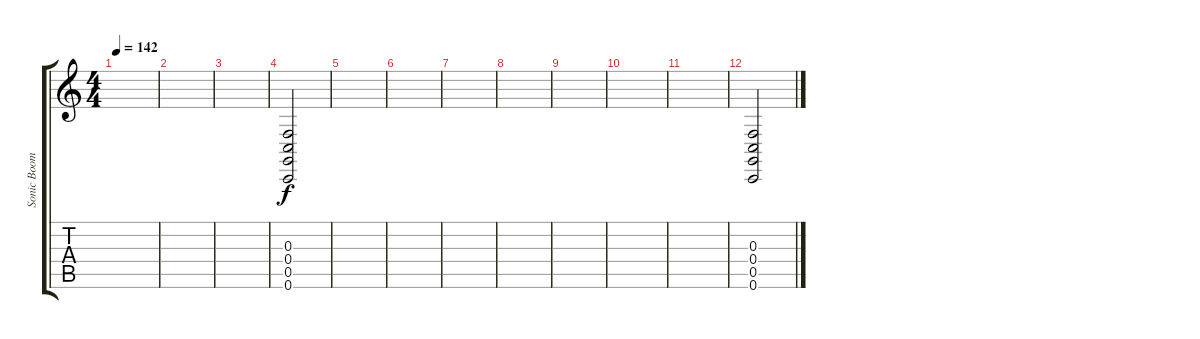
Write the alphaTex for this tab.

\track ("Sonic Boom" "Sonic Boom") {instrument synthdrum}
\staff {score tabs}
\tuning (D4 A3 F3 C3 G2 C2) {hide}
\ts (4 4)
\tempo 142
\clef g2
\ks c
|
|
|
(0.3 0.4 0.5 0.6).2{dy f} |
|
|
|
|
|
|
|
(0.3 0.4 0.5 0.6).2
